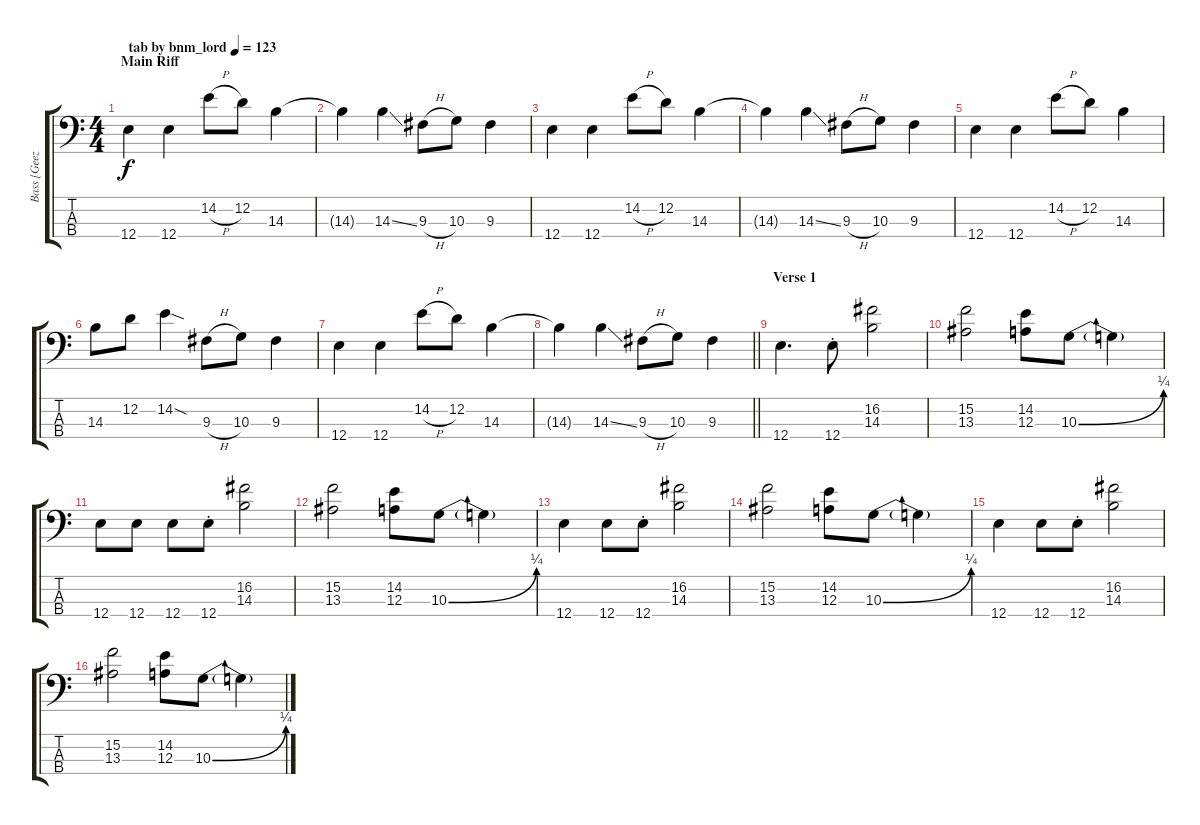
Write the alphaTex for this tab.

\track ("Bass [Geezer Butler]" "Bass [Geez") {instrument electricbasspick}
\staff {score tabs}
\tuning (G2 D2 A1 E1) {hide}
\ts (4 4)
\section ("" "Main Riff")
\tempo (123 "tab by bnm_lord")
\clef f4
\ks c
12.4.4{dy f instrument electricbasspick} 12.4.4 14.2{h}.8 12.2.8 14.3.4 |
14.3{t}.4 14.3{ss}.4 9.3{h}.8 10.3.8 9.3.4 |
12.4.4 12.4.4 14.2{h}.8 12.2.8 14.3.4 |
14.3{t}.4 14.3{ss}.4 9.3{h}.8 10.3.8 9.3.4 |
12.4.4 12.4.4 14.2{h}.8 12.2.8 14.3.4 |
14.3.8 12.2.8 14.2{sod}.4 9.3{h}.8 10.3.8 9.3.4 |
12.4.4 12.4.4 14.2{h}.8 12.2.8 14.3.4 |
\barLineRight lightlight
14.3{t}.4 14.3{ss}.4 9.3{h}.8 10.3.8 9.3.4 |
\section ("" "Verse 1")
12.4.4{d} 12.4{st}.8 (16.2 14.3).2 |
(15.2 13.3).2 (14.2 12.3).8 10.3{be (bend 0 0 60 1)}.8 10.3{t}.4 |
12.4.8 12.4.8 12.4.8 12.4{st}.8 (16.2 14.3).2 |
(15.2 13.3).2 (14.2 12.3).8 10.3{be (bend 0 0 60 1)}.8 10.3{t}.4 |
12.4.4 12.4.8 12.4{st}.8 (16.2 14.3).2 |
(15.2 13.3).2 (14.2 12.3).8 10.3{be (bend 0 0 60 1)}.8 10.3{t}.4 |
12.4.4 12.4.8 12.4{st}.8 (16.2 14.3).2 |
(15.2 13.3).2 (14.2 12.3).8 10.3{be (bend 0 0 60 1)}.8 10.3{t}.4
